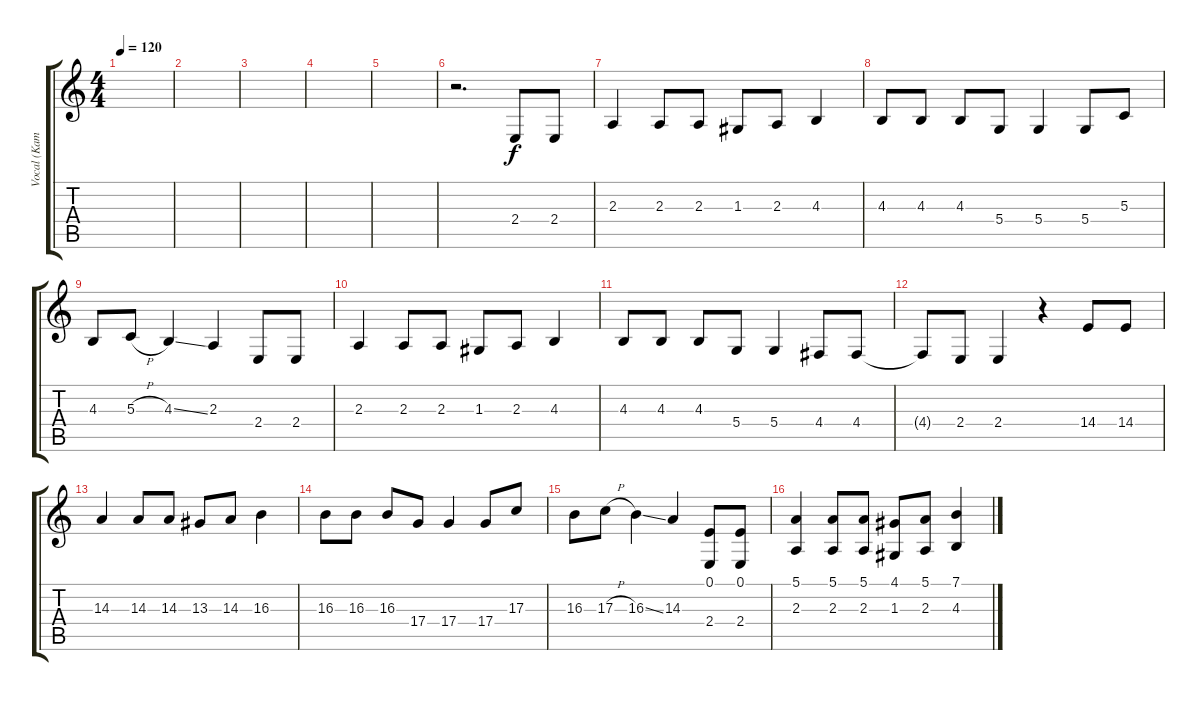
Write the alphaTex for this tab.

\track ("Vocal (Kamal)" "Vocal (Kam") {instrument oboe}
\staff {score tabs}
\tuning (E4 B3 G3 D3 A2 E2) {hide}
\ts (4 4)
\tempo 120
\clef g2
\ks c
|
|
|
|
|
r.2{d} 2.4.8{dy f} 2.4.8 |
2.3.4 2.3.8 2.3.8 1.3.8 2.3.8 4.3.4 |
4.3.8 4.3.8 4.3.8 5.4.8 5.4.4 5.4.8 5.3.8 |
4.3.8 5.3{h}.8 4.3{ss}.4 2.3.4 2.4.8 2.4.8 |
2.3.4 2.3.8 2.3.8 1.3.8 2.3.8 4.3.4 |
4.3.8 4.3.8 4.3.8 5.4.8 5.4.4 4.4.8 4.4.8 |
4.4{t}.8 2.4.8 2.4.4 r.4 14.4.8 14.4.8 |
14.3.4 14.3.8 14.3.8 13.3.8 14.3.8 16.3.4 |
16.3.8 16.3.8 16.3.8 17.4.8 17.4.4 17.4.8 17.3.8 |
16.3.8 17.3{h}.8 16.3{ss}.4 14.3.4 (0.1 2.4).8 (0.1 2.4).8 |
(5.1 2.3).4 (5.1 2.3).8 (5.1 2.3).8 (4.1 1.3).8 (5.1 2.3).8 (7.1 4.3).4
